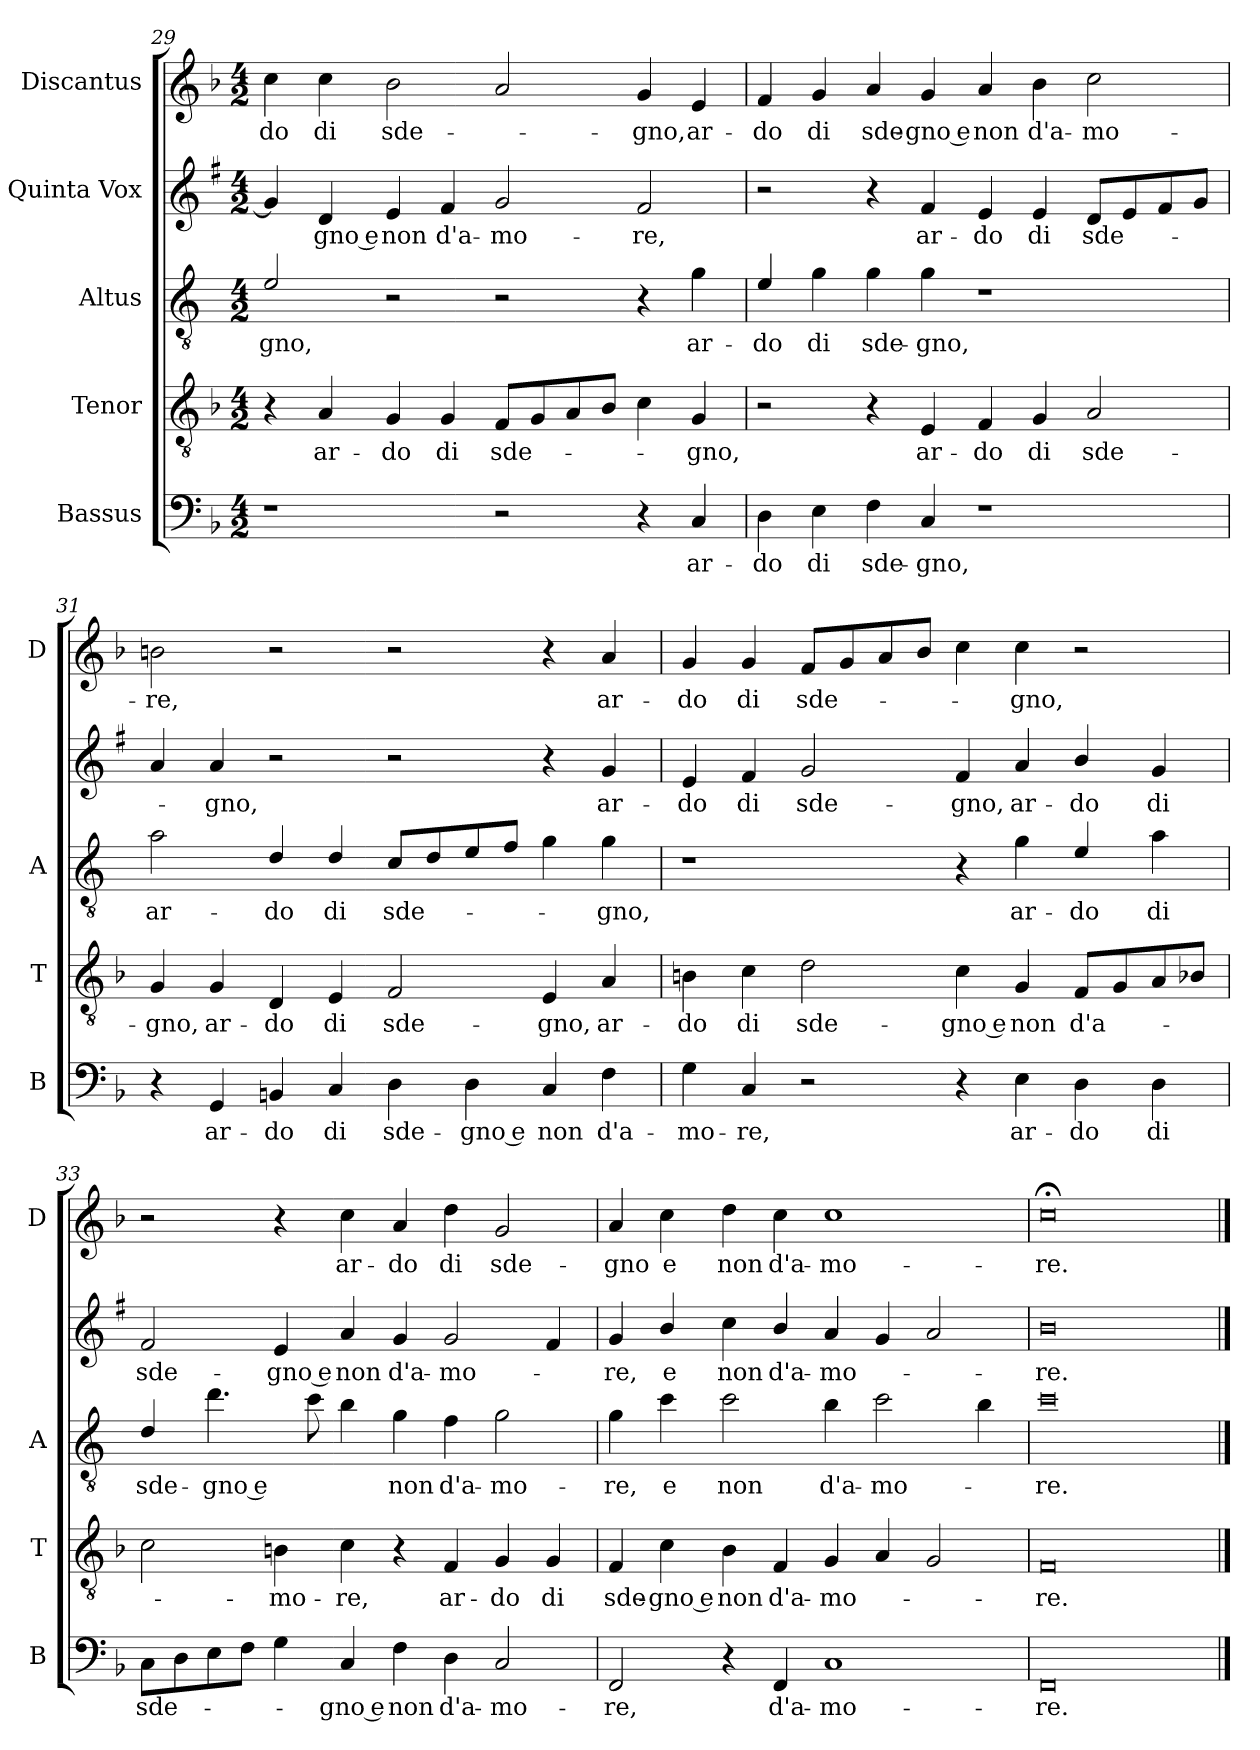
**kern	**text	**kern	**text	**kern	**text	**kern	**text	**kern	**text
*part5	*part5	*part4	*part4	*part3	*part3	*part2	*part2	*part1	*part1
*staff5	*staff5	*staff4	*staff4	*staff3	*staff3	*staff2	*staff2	*staff1	*staff1
*I"Bassus	*	*I"Tenor	*	*I"Altus	*	*I"Quinta Vox	*	*I"Discantus	*
*I'B	*	*I'T	*	*I'A	*	*	*	*I'D	*
*clefF4	*	*clefGv2	*	*clefGv2	*	*clefG2	*	*clefG2	*
*	*	*	*	*ITrd4c7	*	*ITrd1c2	*	*	*
*k[b-]	*	*k[b-]	*	*k[b-]	*	*k[b-]	*	*k[b-]	*
*F:	*	*F:	*	*F:	*	*F:	*	*F:	*
*M4/2	*	*M4/2	*	*M4/2	*	*M4/2	*	*M4/2	*
=29	=29	=29	=29	=29	=29	=29	=29	=29	=29
!	!	!	!	!	!LO:LY:b	!	!	!	!LO:LY:b
1r	.	4r	.	2A/	-gno,	4f/]	.	4cc\	-do
!	!	!	!LO:LY:b	!	!	!	!LO:LY:b	!	!LO:LY:b
.	.	4A/	ar-	.	.	4c/	-gno e	4cc\	di
!	!	!	!LO:LY:b	!	!	!	!LO:LY:b	!	!LO:LY:b
.	.	4G/	-do	2r	.	4d/	non	2b-\	sde-
!	!	!	!LO:LY:b	!	!	!	!LO:LY:b	!	!
.	.	4G/	di	.	.	4e/	d'a-	.	.
!	!	!	!LO:LY:b	!	!	!	!LO:LY:b	!	!
2r	.	8F/L	sde-	2r	.	2f/	-mo-	2a/	.
.	.	8G/	.	.	.	.	.	.	.
.	.	8A/	.	.	.	.	.	.	.
.	.	8B-/J	.	.	.	.	.	.	.
!	!	!	!	!	!	!	!LO:LY:b	!	!LO:LY:b
4r	.	4c\	.	4r	.	2e/	-re,	4g/	-gno,
!	!LO:LY:b	!	!LO:LY:b	!	!LO:LY:b	!	!	!	!LO:LY:b
4C/	ar-	4G/	-gno,	4c\	ar-	.	.	4e/	ar-
=30	=30	=30	=30	=30	=30	=30	=30	=30	=30
!	!LO:LY:b	!	!	!	!LO:LY:b	!	!	!	!LO:LY:b
4D\	-do	2r	.	4A/	-do	2r	.	4f/	-do
!	!LO:LY:b	!	!	!	!LO:LY:b	!	!	!	!LO:LY:b
4E\	di	.	.	4c\	di	.	.	4g/	di
!	!LO:LY:b	!	!	!	!LO:LY:b	!	!	!	!LO:LY:b
4F\	sde-	4r	.	4c\	sde-	4r	.	4a/	sde-
!	!LO:LY:b	!	!LO:LY:b	!	!LO:LY:b	!	!LO:LY:b	!	!LO:LY:b
4C/	-gno,	4E/	ar-	4c\	-gno,	4e/	ar-	4g/	-gno e
!	!	!	!LO:LY:b	!	!	!	!LO:LY:b	!	!LO:LY:b
1r	.	4F/	-do	1r	.	4d/	-do	4a/	non
!	!	!	!LO:LY:b	!	!	!	!LO:LY:b	!	!LO:LY:b
.	.	4G/	di	.	.	4d/	di	4b-\	d'a-
!	!	!	!LO:LY:b	!	!	!	!LO:LY:b	!	!LO:LY:b
.	.	2A/	sde-	.	.	8c/L	sde-	2cc\	-mo-
.	.	.	.	.	.	8d/	.	.	.
.	.	.	.	.	.	8e/	.	.	.
.	.	.	.	.	.	8f/J	.	.	.
=31	=31	=31	=31	=31	=31	=31	=31	=31	=31
!	!	!	!LO:LY:b	!	!LO:LY:b	!	!	!	!LO:LY:b
4r	.	4G/	-gno,	2d\	ar-	4g/	.	2bn\	-re,
!	!LO:LY:b	!	!LO:LY:b	!	!	!	!LO:LY:b	!	!
4GG/	ar-	4G/	ar-	.	.	4g/	-gno,	.	.
!	!LO:LY:b	!	!LO:LY:b	!	!LO:LY:b	!	!	!	!
4BBn/	-do	4D/	-do	4G/	-do	2r	.	2r	.
!	!LO:LY:b	!	!LO:LY:b	!	!LO:LY:b	!	!	!	!
4C/	di	4E/	di	4G/	di	.	.	.	.
!	!LO:LY:b	!	!LO:LY:b	!	!LO:LY:b	!	!	!	!
4D\	sde-	2F/	sde-	8F/L	sde-	2r	.	2r	.
.	.	.	.	8G/	.	.	.	.	.
!	!LO:LY:b	!	!	!	!	!	!	!	!
4D\	-gno e	.	.	8A/	.	.	.	.	.
.	.	.	.	8B-/J	.	.	.	.	.
!	!LO:LY:b	!	!LO:LY:b	!	!	!	!	!	!
4C/	non	4E/	-gno,	4c\	.	4r	.	4r	.
!	!LO:LY:b	!	!LO:LY:b	!	!LO:LY:b	!	!LO:LY:b	!	!LO:LY:b
4F\	d'a-	4A/	ar-	4c\	-gno,	4f/	ar-	4a/	ar-
!!LO:LB:g=z
=32	=32	=32	=32	=32	=32	=32	=32	=32	=32
!	!LO:LY:b	!	!LO:LY:b	!	!	!	!LO:LY:b	!	!LO:LY:b
4G\	-mo-	4Bn\	-do	1r	.	4d/	-do	4g/	-do
!	!LO:LY:b	!	!LO:LY:b	!	!	!	!LO:LY:b	!	!LO:LY:b
4C/	-re,	4c\	di	.	.	4e/	di	4g/	di
!	!	!	!LO:LY:b	!	!	!	!LO:LY:b	!	!LO:LY:b
2r	.	2d\	sde-	.	.	2f/	sde-	8f/L	sde-
.	.	.	.	.	.	.	.	8g/	.
.	.	.	.	.	.	.	.	8a/	.
.	.	.	.	.	.	.	.	8b-/J	.
!	!	!	!LO:LY:b	!	!	!	!LO:LY:b	!	!
4r	.	4c\	-gno e	4r	.	4e/	-gno,	4cc\	.
!	!LO:LY:b	!	!LO:LY:b	!	!LO:LY:b	!	!LO:LY:b	!	!LO:LY:b
4E\	ar-	4G/	non	4c\	ar-	4g/	ar-	4cc\	-gno,
!	!LO:LY:b	!	!LO:LY:b	!	!LO:LY:b	!	!LO:LY:b	!	!
4D\	-do	8F/L	d'a-	4A/	-do	4a/	-do	2r	.
.	.	8G/	.	.	.	.	.	.	.
!	!LO:LY:b	!	!	!	!LO:LY:b	!	!LO:LY:b	!	!
4D\	di	8A/	.	4d\	di	4f/	di	.	.
.	.	8B-X/J	.	.	.	.	.	.	.
=33	=33	=33	=33	=33	=33	=33	=33	=33	=33
!	!LO:LY:b	!	!	!	!LO:LY:b	!	!LO:LY:b	!	!
8C\L	sde-	2c\	.	4G/	sde-	2e/	sde-	2r	.
8D\	.	.	.	.	.	.	.	.	.
!	!	!	!	!	!LO:LY:b	!	!	!	!
8E\	.	.	.	4.g\	-gno e	.	.	.	.
8F\J	.	.	.	.	.	.	.	.	.
!	!	!	!LO:LY:b	!	!	!	!LO:LY:b	!	!
4G\	.	4Bn\	-mo-	.	.	4d/	-gno e	4r	.
.	.	.	.	8f\	.	.	.	.	.
!	!LO:LY:b	!	!LO:LY:b	!	!	!	!LO:LY:b	!	!LO:LY:b
4C/	-gno e	4c\	-re,	4e\	.	4g/	non	4cc\	ar-
!	!LO:LY:b	!	!	!	!LO:LY:b	!	!LO:LY:b	!	!LO:LY:b
4F\	non	4r	.	4c\	non	4f/	d'a-	4a/	-do
!	!LO:LY:b	!	!LO:LY:b	!	!LO:LY:b	!	!LO:LY:b	!	!LO:LY:b
4D\	d'a-	4F/	ar-	4B-\	d'a-	2f/	-mo-	4dd\	di
!	!LO:LY:b	!	!LO:LY:b	!	!LO:LY:b	!	!	!	!LO:LY:b
2C/	-mo-	4G/	-do	2c\	-mo-	.	.	2g/	sde-
!	!	!	!LO:LY:b	!	!	!	!	!	!
.	.	4G/	di	.	.	4e/	.	.	.
=34	=34	=34	=34	=34	=34	=34	=34	=34	=34
!	!LO:LY:b	!	!LO:LY:b	!	!LO:LY:b	!	!LO:LY:b	!	!LO:LY:b
2FF/	-re,	4F/	sde-	4c\	-re,	4f/	-re,	4a/	-gno
!	!	!	!LO:LY:b	!	!LO:LY:b	!	!LO:LY:b	!	!LO:LY:b
.	.	4c\	-gno e	4f\	e	4a/	e	4cc\	e
!	!	!	!LO:LY:b	!	!LO:LY:b	!	!LO:LY:b	!	!LO:LY:b
4r	.	4B-\	non	2f\	non	4b-\	non	4dd\	non
!	!LO:LY:b	!	!LO:LY:b	!	!	!	!LO:LY:b	!	!LO:LY:b
4FF/	d'a-	4F/	d'a-	.	.	4a/	d'a-	4cc\	d'a-
!	!LO:LY:b	!	!LO:LY:b	!	!LO:LY:b	!	!LO:LY:b	!	!LO:LY:b
1C	-mo-	4G/	-mo-	4e\	d'a-	4g/	-mo-	1cc	-mo-
!	!	!	!	!	!LO:LY:b	!	!	!	!
.	.	4A/	.	2f\	-mo-	4f/	.	.	.
.	.	2G/	.	.	.	2g/	.	.	.
.	.	.	.	4e\	.	.	.	.	.
=35	=35	=35	=35	=35	=35	=35	=35	=35	=35
!	!LO:LY:b	!	!LO:LY:b	!	!LO:LY:b	!	!LO:LY:b	!	!LO:LY:b
0FF	-re.	0F	-re.	0f	-re.	0a	-re.	0cc;<	-re.
==	==	==	==	==	==	==	==	==	==
*-	*-	*-	*-	*-	*-	*-	*-	*-	*-
